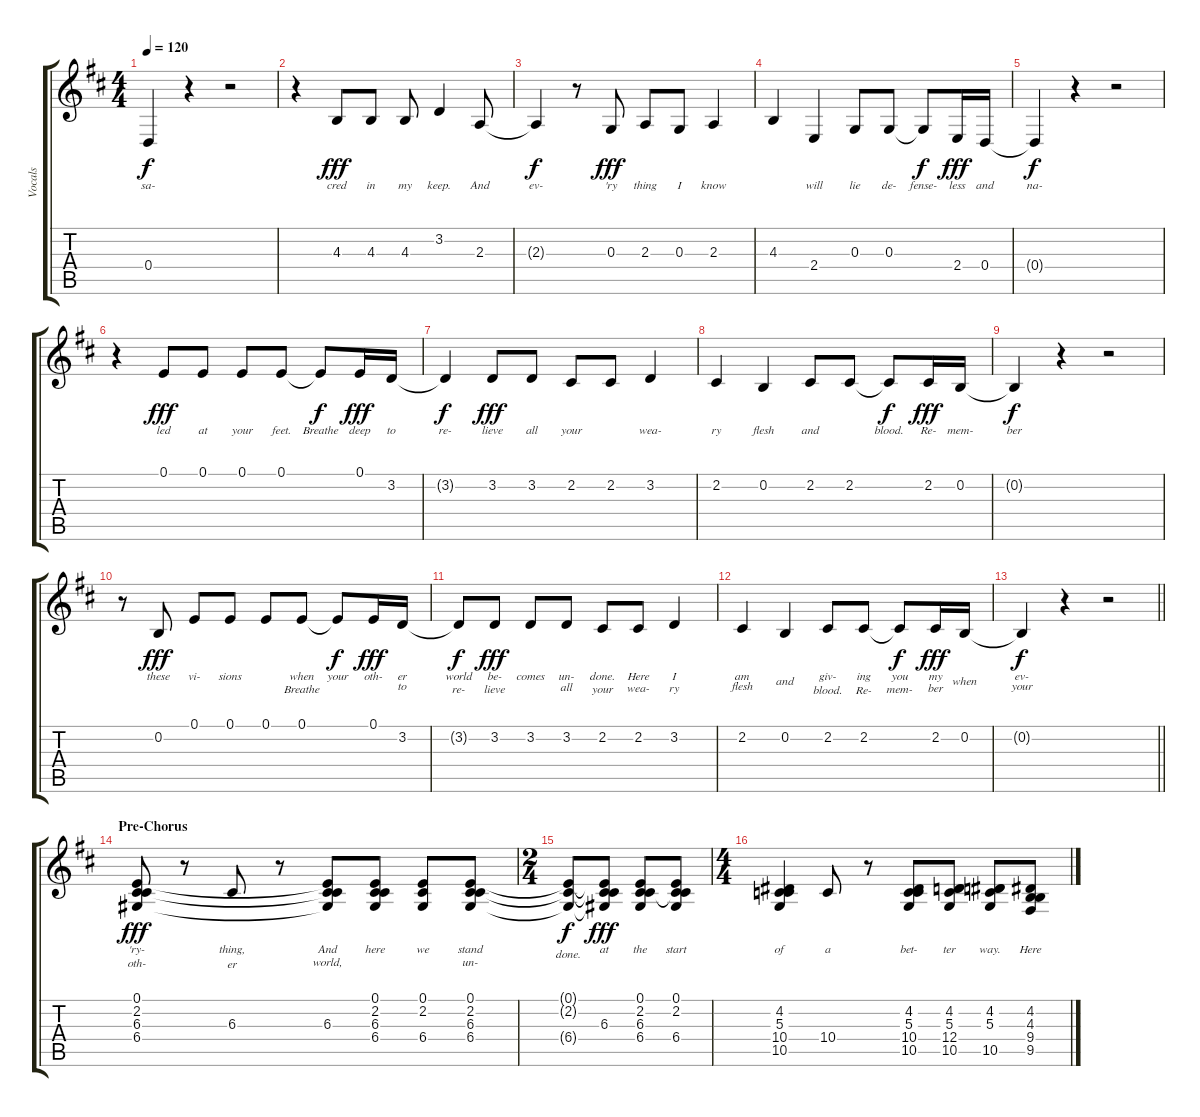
\track ("Vocals" "Vocals") {instrument lead6voice}
\staff {score tabs}
\tuning (E4 B3 G3 D3 A2 E2) {hide}
\ts (4 4)
\tempo 120
\clef g2
\ks d
0.4{t}.4{lyrics (0 "sa-") lyrics (1 "") lyrics (2 "") lyrics (3 "") lyrics (4 "") dy f} r.4 r.2 |
r.4 4.3.8{lyrics (0 "cred") lyrics (1 "") lyrics (2 "") lyrics (3 "") lyrics (4 "") dy fff} 4.3.8{lyrics (0 "in") lyrics (1 "") lyrics (2 "") lyrics (3 "") lyrics (4 "")} 4.3.8{lyrics (0 "my") lyrics (1 "") lyrics (2 "") lyrics (3 "") lyrics (4 "")} 3.2.4{lyrics (0 "keep.") lyrics (1 "") lyrics (2 "") lyrics (3 "") lyrics (4 "")} 2.3.8{lyrics (0 "And") lyrics (1 "") lyrics (2 "") lyrics (3 "") lyrics (4 "")} |
2.3{t}.4{lyrics (0 "ev-") lyrics (1 "") lyrics (2 "") lyrics (3 "") lyrics (4 "") dy f} r.8 0.3.8{lyrics (0 "'ry") lyrics (1 "") lyrics (2 "") lyrics (3 "") lyrics (4 "") dy fff} 2.3.8{lyrics (0 "thing") lyrics (1 "") lyrics (2 "") lyrics (3 "") lyrics (4 "")} 0.3.8{lyrics (0 "I") lyrics (1 "") lyrics (2 "") lyrics (3 "") lyrics (4 "")} 2.3.4{lyrics (0 "know") lyrics (1 "") lyrics (2 "") lyrics (3 "") lyrics (4 "")} |
4.3.4{lyrics (0 "") lyrics (1 "") lyrics (2 "") lyrics (3 "") lyrics (4 "")} 2.4.4{lyrics (0 "will") lyrics (1 "") lyrics (2 "") lyrics (3 "") lyrics (4 "")} 0.3.8{lyrics (0 "lie") lyrics (1 "") lyrics (2 "") lyrics (3 "") lyrics (4 "")} 0.3.8{lyrics (0 "de-") lyrics (1 "") lyrics (2 "") lyrics (3 "") lyrics (4 "")} 0.3{t}.8{lyrics (0 "fense-") lyrics (1 "") lyrics (2 "") lyrics (3 "") lyrics (4 "") dy f} 2.4.16{lyrics (0 "less") lyrics (1 "") lyrics (2 "") lyrics (3 "") lyrics (4 "") dy fff} 0.4.16{lyrics (0 "and") lyrics (1 "") lyrics (2 "") lyrics (3 "") lyrics (4 "")} |
0.4{t}.4{lyrics (0 "na-") lyrics (1 "") lyrics (2 "") lyrics (3 "") lyrics (4 "") dy f} r.4 r.2 |
r.4 0.1.8{lyrics (0 "led") lyrics (1 "") lyrics (2 "") lyrics (3 "") lyrics (4 "") dy fff} 0.1.8{lyrics (0 "at") lyrics (1 "") lyrics (2 "") lyrics (3 "") lyrics (4 "")} 0.1.8{lyrics (0 "your") lyrics (1 "") lyrics (2 "") lyrics (3 "") lyrics (4 "")} 0.1.8{lyrics (0 "feet.") lyrics (1 "") lyrics (2 "") lyrics (3 "") lyrics (4 "")} 0.1{t}.8{lyrics (0 "Breathe") lyrics (1 "") lyrics (2 "") lyrics (3 "") lyrics (4 "") dy f} 0.1.16{lyrics (0 "deep") lyrics (1 "") lyrics (2 "") lyrics (3 "") lyrics (4 "") dy fff} 3.2.16{lyrics (0 "to") lyrics (1 "") lyrics (2 "") lyrics (3 "") lyrics (4 "")} |
3.2{t}.4{lyrics (0 "re-") lyrics (1 "") lyrics (2 "") lyrics (3 "") lyrics (4 "") dy f} 3.2.8{lyrics (0 "lieve") lyrics (1 "") lyrics (2 "") lyrics (3 "") lyrics (4 "") dy fff} 3.2.8{lyrics (0 "all") lyrics (1 "") lyrics (2 "") lyrics (3 "") lyrics (4 "")} 2.2.8{lyrics (0 "your") lyrics (1 "") lyrics (2 "") lyrics (3 "") lyrics (4 "")} 2.2.8{lyrics (0 "") lyrics (1 "") lyrics (2 "") lyrics (3 "") lyrics (4 "")} 3.2.4{lyrics (0 "wea-") lyrics (1 "") lyrics (2 "") lyrics (3 "") lyrics (4 "")} |
2.2.4{lyrics (0 "ry") lyrics (1 "") lyrics (2 "") lyrics (3 "") lyrics (4 "")} 0.2.4{lyrics (0 "flesh") lyrics (1 "") lyrics (2 "") lyrics (3 "") lyrics (4 "")} 2.2.8{lyrics (0 "and") lyrics (1 "") lyrics (2 "") lyrics (3 "") lyrics (4 "")} 2.2.8{lyrics (0 "") lyrics (1 "") lyrics (2 "") lyrics (3 "") lyrics (4 "")} 2.2{t}.8{lyrics (0 "blood.") lyrics (1 "") lyrics (2 "") lyrics (3 "") lyrics (4 "") dy f} 2.2.16{lyrics (0 "Re-") lyrics (1 "") lyrics (2 "") lyrics (3 "") lyrics (4 "") dy fff} 0.2.16{lyrics (0 "mem-") lyrics (1 "") lyrics (2 "") lyrics (3 "") lyrics (4 "")} |
0.2{t}.4{lyrics (0 "ber") lyrics (1 "") lyrics (2 "") lyrics (3 "") lyrics (4 "") dy f} r.4 r.2 |
r.8 0.2.8{lyrics (0 "these") lyrics (1 "") lyrics (2 "") lyrics (3 "") lyrics (4 "") dy fff} 0.1.8{lyrics (0 "vi-") lyrics (1 "") lyrics (2 "") lyrics (3 "") lyrics (4 "")} 0.1.8{lyrics (0 "sions") lyrics (1 "") lyrics (2 "") lyrics (3 "") lyrics (4 "")} 0.1.8{lyrics (0 "") lyrics (1 "") lyrics (2 "") lyrics (3 "") lyrics (4 "")} 0.1.8{lyrics (0 "when") lyrics (1 "Breathe") lyrics (2 "") lyrics (3 "") lyrics (4 "")} 0.1{t}.8{lyrics (0 "your") lyrics (1 "") lyrics (2 "") lyrics (3 "") lyrics (4 "") dy f} 0.1.16{lyrics (0 "oth-") lyrics (1 "") lyrics (2 "") lyrics (3 "") lyrics (4 "") dy fff} 3.2.16{lyrics (0 "er") lyrics (1 "to") lyrics (2 "") lyrics (3 "") lyrics (4 "")} |
3.2{t}.8{lyrics (0 "world") lyrics (1 "re-") lyrics (2 "") lyrics (3 "") lyrics (4 "") dy f} 3.2.8{lyrics (0 "be-") lyrics (1 "lieve") lyrics (2 "") lyrics (3 "") lyrics (4 "") dy fff} 3.2.8{lyrics (0 "comes") lyrics (1 "") lyrics (2 "") lyrics (3 "") lyrics (4 "")} 3.2.8{lyrics (0 "un-") lyrics (1 "all") lyrics (2 "") lyrics (3 "") lyrics (4 "")} 2.2.8{lyrics (0 "done.") lyrics (1 "your") lyrics (2 "") lyrics (3 "") lyrics (4 "")} 2.2.8{lyrics (0 "Here") lyrics (1 "wea-") lyrics (2 "") lyrics (3 "") lyrics (4 "")} 3.2.4{lyrics (0 "I") lyrics (1 "ry") lyrics (2 "") lyrics (3 "") lyrics (4 "")} |
2.2.4{lyrics (0 "am") lyrics (1 "flesh") lyrics (2 "") lyrics (3 "") lyrics (4 "")} 0.2.4{lyrics (0 "") lyrics (1 "and") lyrics (2 "") lyrics (3 "") lyrics (4 "")} 2.2.8{lyrics (0 "giv-") lyrics (1 "blood.") lyrics (2 "") lyrics (3 "") lyrics (4 "")} 2.2.8{lyrics (0 "ing") lyrics (1 "Re-") lyrics (2 "") lyrics (3 "") lyrics (4 "")} 2.2{t}.8{lyrics (0 "you") lyrics (1 "mem-") lyrics (2 "") lyrics (3 "") lyrics (4 "") dy f} 2.2.16{lyrics (0 "my") lyrics (1 "ber") lyrics (2 "") lyrics (3 "") lyrics (4 "") dy fff} 0.2.16{lyrics (0 "") lyrics (1 "when") lyrics (2 "") lyrics (3 "") lyrics (4 "")} |
\barLineRight lightlight
0.2{t}.4{lyrics (0 "ev-") lyrics (1 "your") lyrics (2 "") lyrics (3 "") lyrics (4 "") dy f} r.4 r.2 |
\section ("" "Pre-Chorus")
(0.1 2.2 6.3 6.4).8{lyrics (0 "'ry-") lyrics (1 "oth-") lyrics (2 "") lyrics (3 "") lyrics (4 "") dy fff} r.8 6.3.8{lyrics (0 "thing,") lyrics (1 "er") lyrics (2 "") lyrics (3 "") lyrics (4 "")} r.8 (0.1{t} 2.2{t} 6.3 6.4{t}).8{lyrics (0 "And") lyrics (1 "world,") lyrics (2 "") lyrics (3 "") lyrics (4 "")} (0.1 2.2 6.3 6.4).8{lyrics (0 "here") lyrics (1 "") lyrics (2 "") lyrics (3 "") lyrics (4 "")} (0.1 2.2 6.4).8{lyrics (0 "we") lyrics (1 "") lyrics (2 "") lyrics (3 "") lyrics (4 "")} (0.1 2.2 6.3 6.4).8{lyrics (0 "stand") lyrics (1 "un-") lyrics (2 "") lyrics (3 "") lyrics (4 "")} |
\ts (2 4)
(0.1{t} 2.2{t} 6.4{t}).8{lyrics (0 "") lyrics (1 "done.") lyrics (2 "") lyrics (3 "") lyrics (4 "") dy f} (0.1{t} 2.2{t} 6.3 6.4{t}).8{lyrics (0 "at") lyrics (1 "") lyrics (2 "") lyrics (3 "") lyrics (4 "") dy fff} (0.1 2.2 6.3 6.4).8{lyrics (0 "the") lyrics (1 "") lyrics (2 "") lyrics (3 "") lyrics (4 "")} (0.1 2.2 6.3{t} 6.4).8{lyrics (0 "start") lyrics (1 "") lyrics (2 "") lyrics (3 "") lyrics (4 "")} |
\ts (4 4)
(4.2 5.3 10.4 10.5).4{lyrics (0 "of") lyrics (1 "") lyrics (2 "") lyrics (3 "") lyrics (4 "")} 10.4.8{lyrics (0 "a") lyrics (1 "") lyrics (2 "") lyrics (3 "") lyrics (4 "")} r.8 (4.2 5.3 10.4 10.5).8{lyrics (0 "bet-") lyrics (1 "") lyrics (2 "") lyrics (3 "") lyrics (4 "")} (4.2 5.3 12.4 10.5).8{lyrics (0 "ter") lyrics (1 "") lyrics (2 "") lyrics (3 "") lyrics (4 "")} (4.2 5.3 12.4{t} 10.5).8{lyrics (0 "way.") lyrics (1 "") lyrics (2 "") lyrics (3 "") lyrics (4 "")} (4.2 4.3 9.4 9.5).8{lyrics (0 "Here") lyrics (1 "") lyrics (2 "") lyrics (3 "") lyrics (4 "")}
